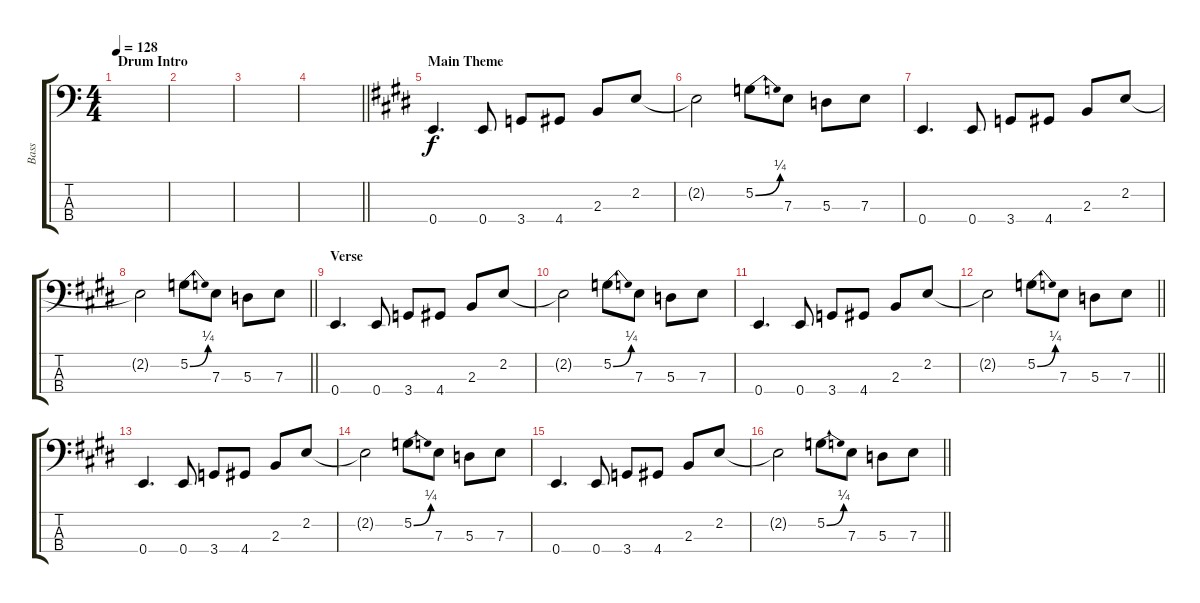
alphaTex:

\track ("Bass" "Bass") {instrument electricbassfinger}
\staff {score tabs}
\tuning (G2 D2 A1 E1) {hide}
\ts (4 4)
\section ("" "Drum Intro")
\tempo 128
\clef f4
\ks c
|
|
|
\barLineRight lightlight
|
\section ("" "Main Theme")
\ks c#minor
0.4.4{d} 0.4.8 3.4.8 4.4.8 2.3.8 2.2.8 |
2.2{t}.2 5.2{be (bend 0 0 60 1)}.8 7.3.8 5.3.8 7.3.8 |
0.4.4{d} 0.4.8 3.4.8 4.4.8 2.3.8 2.2.8 |
\barLineRight lightlight
2.2{t}.2 5.2{be (bend 0 0 60 1)}.8 7.3.8 5.3.8 7.3.8 |
\section ("" "Verse")
0.4.4{d} 0.4.8 3.4.8 4.4.8 2.3.8 2.2.8 |
2.2{t}.2 5.2{be (bend 0 0 60 1)}.8 7.3.8 5.3.8 7.3.8 |
0.4.4{d} 0.4.8 3.4.8 4.4.8 2.3.8 2.2.8 |
\barLineRight lightlight
2.2{t}.2 5.2{be (bend 0 0 60 1)}.8 7.3.8 5.3.8 7.3.8 |
0.4.4{d} 0.4.8 3.4.8 4.4.8 2.3.8 2.2.8 |
2.2{t}.2 5.2{be (bend 0 0 60 1)}.8 7.3.8 5.3.8 7.3.8 |
0.4.4{d} 0.4.8 3.4.8 4.4.8 2.3.8 2.2.8 |
\barLineRight lightlight
2.2{t}.2 5.2{be (bend 0 0 60 1)}.8 7.3.8 5.3.8 7.3.8
